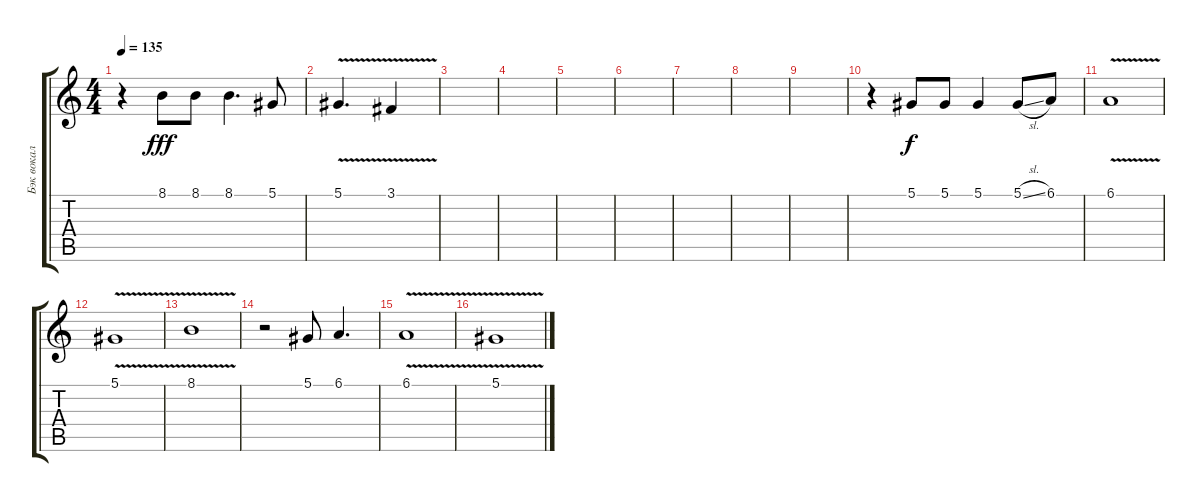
\track ("Бэк вокал 1" "Бэк вокал ") {instrument pad4choir}
\staff {score tabs}
\tuning (Eb4 Bb3 Gb3 Db3 Ab2 Eb2) {hide}
\ts (4 4)
\tempo 135
\clef g2
\ks c
r.4{dy f} 8.1.8{dy fff} 8.1.8 8.1.4{d} 5.1.8 |
5.1{v}.4{d} 3.1{v}.4 |
|
|
|
|
|
|
|
r.4{volume 11} 5.1.8{dy f} 5.1.8 5.1.4 5.1{sl}.8 6.1.8 |
6.1{v}.1 |
5.1{v}.1 |
8.1{v}.1 |
r.2 5.1.8 6.1.4{d} |
6.1{v}.1 |
5.1{v}.1
